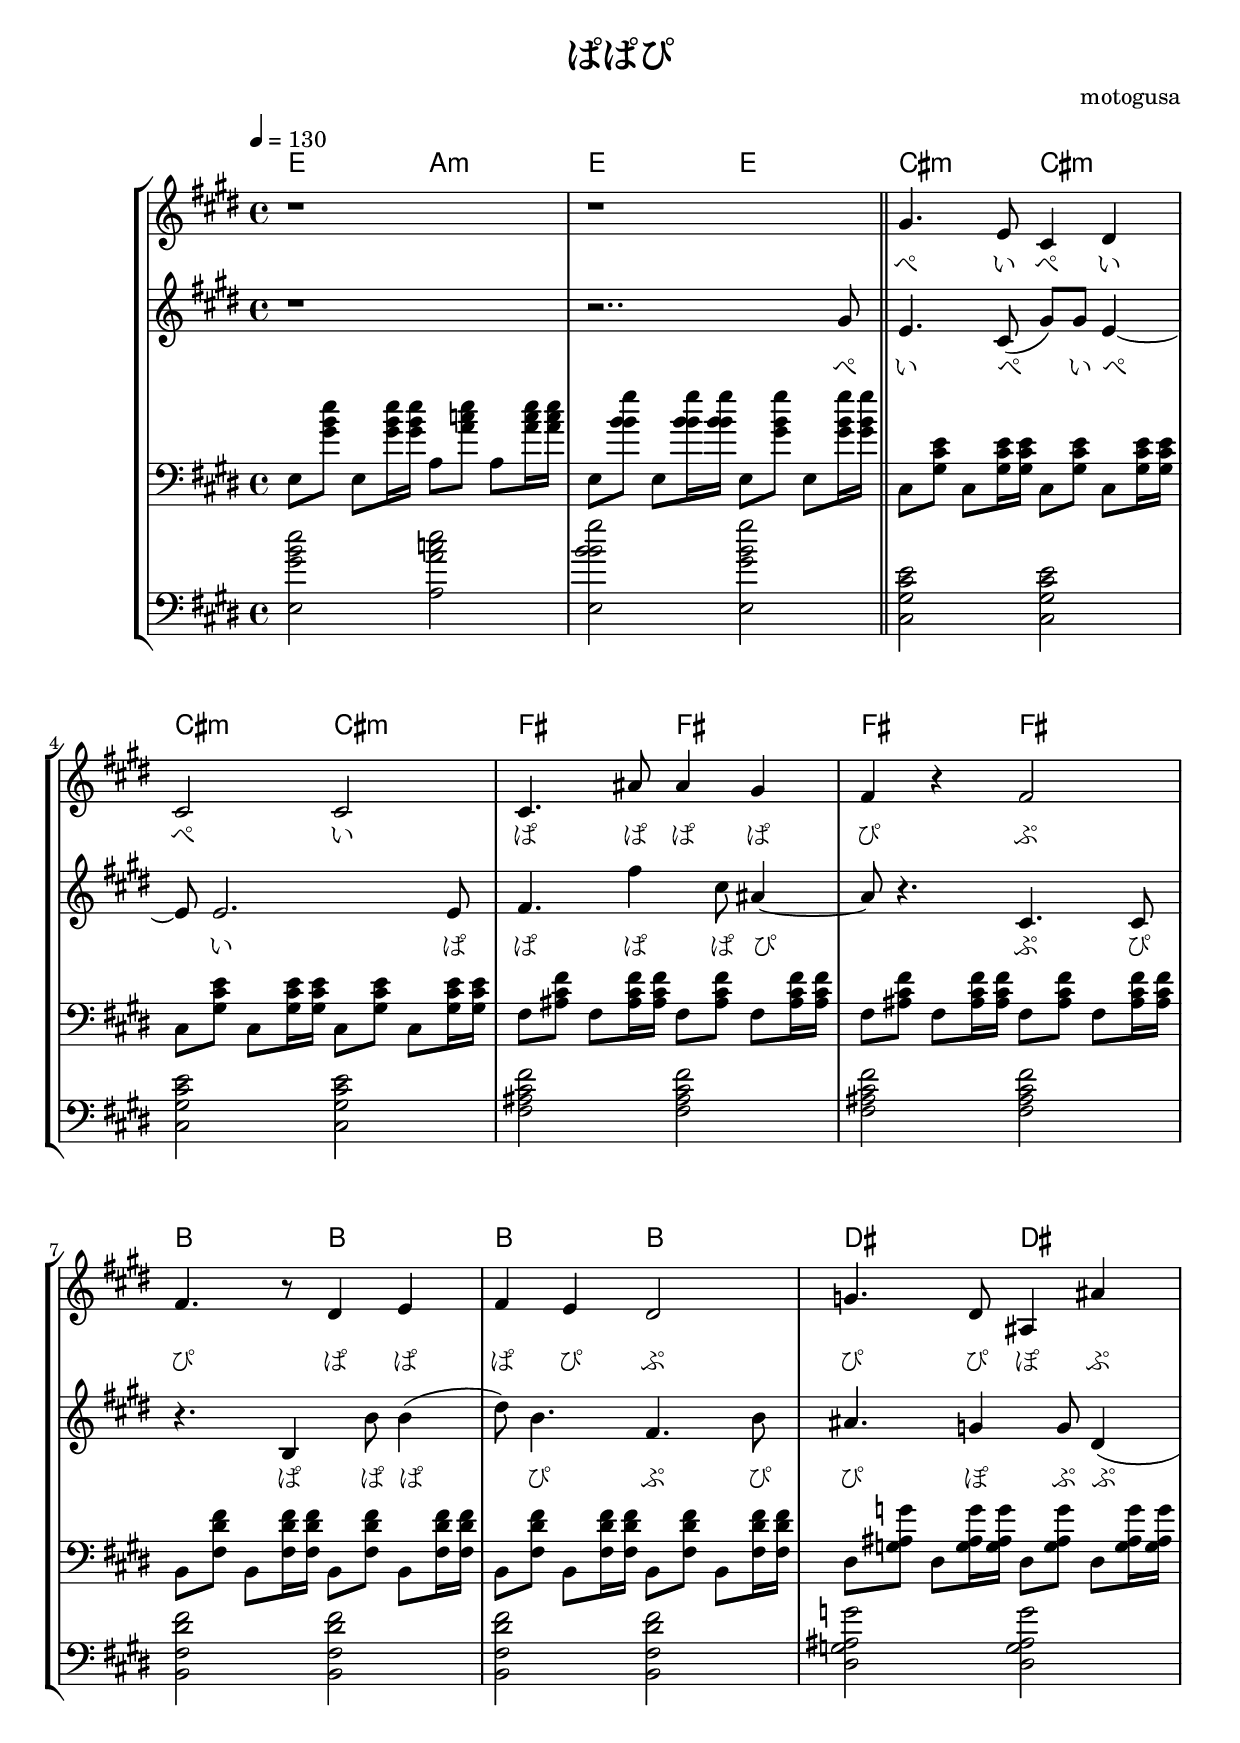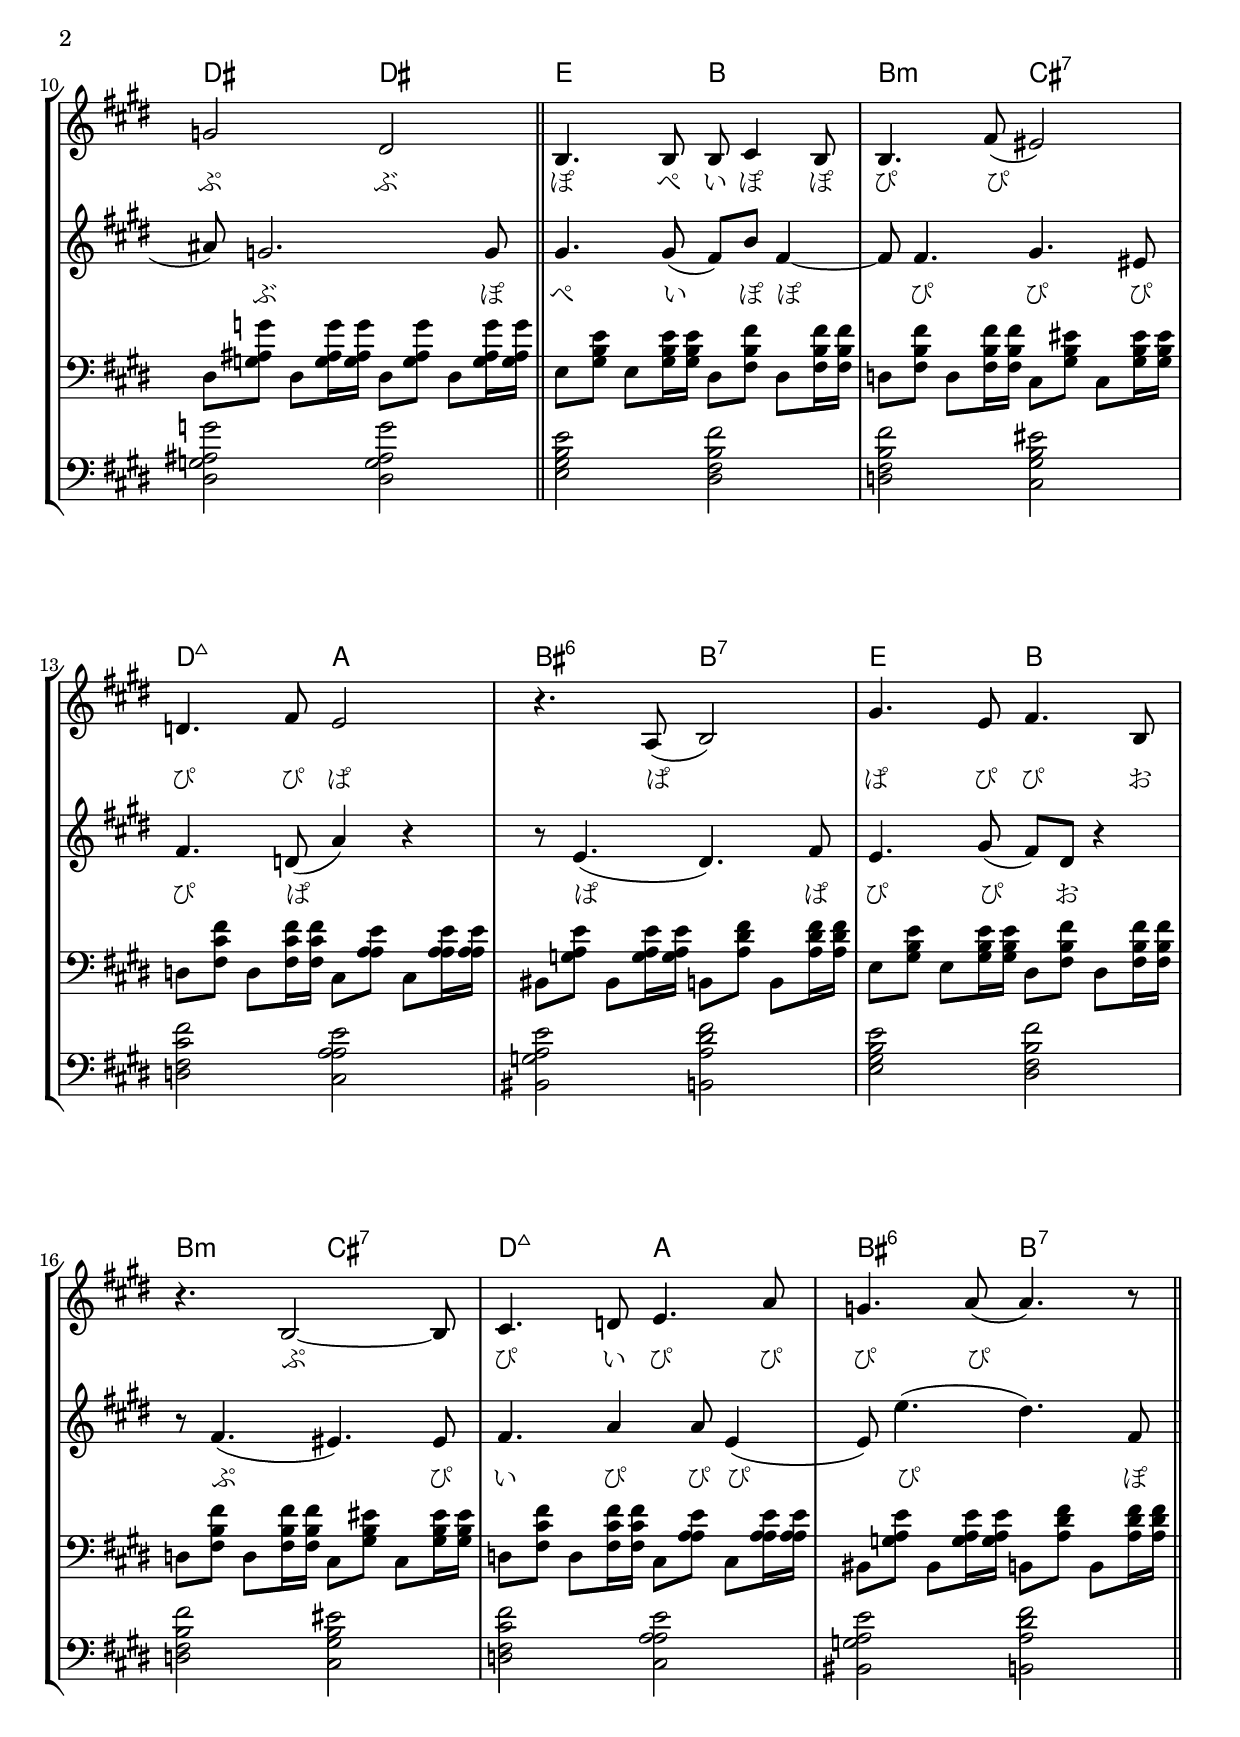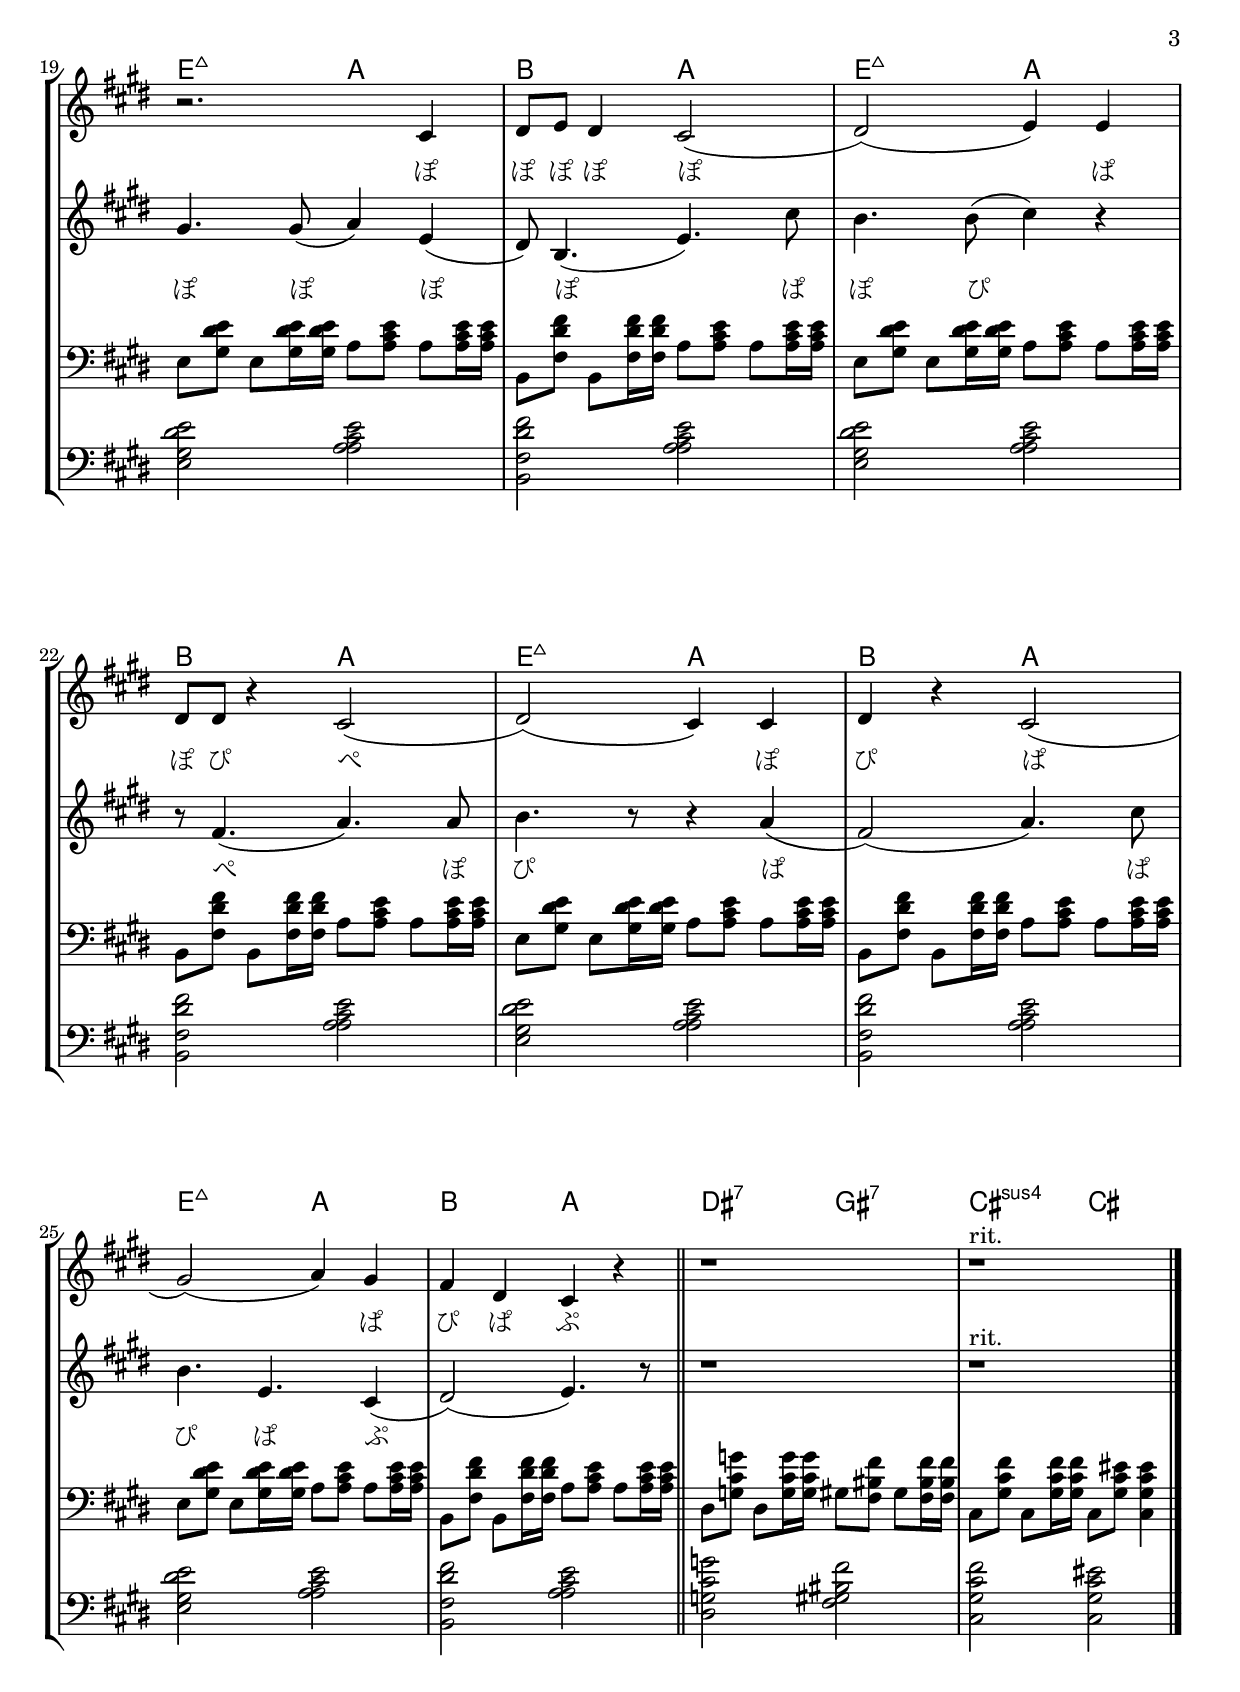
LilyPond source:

\version "2.12.1"

\header {
	title = \markup {ぱぱぴ}
	composer = \markup \center-column {motogusa}
}

harmony = \chordmode {
	e2 a:m e e 

	cis:m cis:m cis:m cis:m fis fis fis fis b b b b dis dis dis dis 

	e b b:m cis:7 d:maj7 a bis:6 b:7 e b b:m cis:7 d:maj7 a bis:6 b:7 

	e:maj7 a b a e:maj7 a b a e:maj7 a b a e:maj7 a b a 

	dis:7 gis:7 cis:sus4 cis 
}

melody = {
	\key e \major
	\tempo 4 = 130
	r1 | r1   
	\set Staff.midiInstrument = #"Cello"
	 gis'4.  e'8  cis'4  dis'4 
	cis'2  cis'2 
	cis'4.  ais'8  ais'4  gis'4 
	fis'4  r4  fis'2 
	fis'4.  r8  dis'4  e'4 
	fis'4  e'4  dis'2 
	g'4.  dis'8  ais4  ais'4 
	g'2  dis'2
	\set Staff.midiInstrument = #"Cello"
	 b4.  b8  b8  cis'4  b8 
	b4.  fis'8  (eis'2) 
	d'4.  fis'8  e'2 
	r4.  a8  (b2) 
	gis'4.  e'8  fis'4.  b8 
	r4.  b2~b8 
	cis'4.  d'8  e'4.  a'8 
	g'4.  a'8  (a'4.)  	r8 	\set Staff.midiInstrument = #"Cello"
	r2. cis'4 
	dis'8  e'8  dis'4  cis'2 
	(dis'2)  (e'4)  e'4 
	dis'8  dis'8  r4  cis'2 
	(dis'2)  (cis'4)  cis'4 
	dis'4  r4  cis'2 
	(gis'2)  (a'4)  gis'4 
	fis'4  dis'4  cis'4  	r4 	r1 | r1^"rit." \bar "|."
}

words = \lyricmode {
	
	ぺ  い  ぺ  い  ぺ  い  ぱ  ぱ  ぱ  ぱ  ぴ  ぷ  ぴ  ぱ  ぱ  ぱ  ぴ  ぷ  ぴ  ぴ  ぽ  ぷ  ぷ  ぶ  
	ぽ  ぺ  い  ぽ  ぽ  ぴ  ぴ  ぴ  ぴ  ぱ  ぱ  ぱ  ぴ  ぴ  お  ぷ  ぴ  い  ぴ  ぴ  ぴ  ぴ  
	ぽ  ぽ  ぽ  ぽ  ぽ  ぱ  ぽ  ぴ  ぺ  ぽ  ぴ  ぱ  ぱ  ぴ  ぱ  ぷ  
	
}

secondmelody = {
	\key e \major
	\tempo 4 = 130
	r1 | r2.. 
	\set Staff.midiInstrument = #"Church organ"
	gis'8 
	e'4.  cis'8  (gis'8)  gis'8  e'4~ 
	e'8  e'2.  e'8 
	fis'4.  fis''4  cis''8  ais'4~ 
	ais'8  r4.  cis'4.  cis'8 
	r4.  b4  b'8  b'4 
	(dis''8)  b'4.  fis'4.  b'8 
	ais'4.  g'4  g'8  dis'4 
	(ais'8)  g'2.  	\set Staff.midiInstrument = #"Church organ"
	g'8 
	gis'4.  gis'8  (fis'8)  b'8  fis'4~ 
	fis'8  fis'4.  gis'4.  eis'8 
	fis'4.  d'8  (a'4)  r4 
	r8  e'4.  (dis'4.)  fis'8 
	e'4.  gis'8  (fis'8)  dis'8  r4 
	r8  fis'4.  (eis'4.)  eis'8 
	fis'4.  a'4  a'8  e'4 
	(e'8)  e''4.  (dis''4.)  	\set Staff.midiInstrument = #"Church organ"
	fis'8 
	gis'4.  gis'8  (a'4)  e'4 
	(dis'8)  b4.  (e'4.)  cis''8 
	b'4.  b'8  (cis''4)  r4 
	r8  fis'4.  (a'4.)  a'8 
	b'4.  r8  r4  a'4 
	(fis'2)  (a'4.)  cis''8 
	b'4.  e'4.  cis'4 
	(dis'2)  (e'4.)  	r8 	r1 | r1^"rit." \bar "|."
}

secondwords = \lyricmode {
	
	ぺ  い  ぺ  い  ぺ  い  ぱ  ぱ  ぱ  ぱ  ぴ  ぷ  ぴ  ぱ  ぱ  ぱ  ぴ  ぷ  ぴ  ぴ  ぽ  ぷ  ぷ  ぶ  
	ぽ  ぺ  い  ぽ  ぽ  ぴ  ぴ  ぴ  ぴ  ぱ  ぱ  ぱ  ぴ  ぴ  お  ぷ  ぴ  い  ぴ  ぴ  ぴ  ぴ  
	ぽ  ぽ  ぽ  ぽ  ぽ  ぱ  ぽ  ぴ  ぺ  ぽ  ぴ  ぱ  ぱ  ぴ  ぱ  ぷ  
	
}

tempochange = {
	\tempo 4 = 130
	r1 | r1 \bar "||"
	\tempo 4 = 130
	r1 | r1 | r1 | r1 | r1 | r1 | r1 | r1 \bar "||"
	\tempo 4 = 130
	r1 | r1 | r1 | r1 | r1 | r1 | r1 | r1 \bar "||"
	\tempo 4 = 130
	r1 | r1 | r1 | r1 | r1 | r1 | r1 | r1 \bar "||"
	\tempo 4 = 130
	r1 | \tempo 4 = 97 r2 \tempo 4 = 86 r2 \bar "|."
}

mainacc = {
	\clef bass
	\set Staff.midiInstrument = #"Trumpet"
	\key e \major
	\tempo 4 = 130
	e8 <gis' b' e''> e <gis' b' e''>16 <gis' b' e''>
	a8 <a' c'' e''> a <a' c'' e''>16 <a' c'' e''>
	e8 <b' b' gis''> e <b' b' gis''>16 <b' b' gis''>
	e8 <gis' b' gis''> e <gis' b' gis''>16 <gis' b' gis''>
	\bar "||"

	\set Staff.midiInstrument = #"Trumpet"
	cis8 <gis cis' e'> cis <gis cis' e'>16 <gis cis' e'>
	cis8 <gis cis' e'> cis <gis cis' e'>16 <gis cis' e'>
	cis8 <gis cis' e'> cis <gis cis' e'>16 <gis cis' e'>
	cis8 <gis cis' e'> cis <gis cis' e'>16 <gis cis' e'>
	fis8 <ais cis' fis'> fis <ais cis' fis'>16 <ais cis' fis'>
	fis8 <ais cis' fis'> fis <ais cis' fis'>16 <ais cis' fis'>
	fis8 <ais cis' fis'> fis <ais cis' fis'>16 <ais cis' fis'>
	fis8 <ais cis' fis'> fis <ais cis' fis'>16 <ais cis' fis'>
	b,8 <fis dis' fis'> b, <fis dis' fis'>16 <fis dis' fis'>
	b,8 <fis dis' fis'> b, <fis dis' fis'>16 <fis dis' fis'>
	b,8 <fis dis' fis'> b, <fis dis' fis'>16 <fis dis' fis'>
	b,8 <fis dis' fis'> b, <fis dis' fis'>16 <fis dis' fis'>
	dis8 <g ais g'> dis <g ais g'>16 <g ais g'>
	dis8 <g ais g'> dis <g ais g'>16 <g ais g'>
	dis8 <g ais g'> dis <g ais g'>16 <g ais g'>
	dis8 <g ais g'> dis <g ais g'>16 <g ais g'>
	\bar "||"

	\set Staff.midiInstrument = #"Trumpet"
	e8 <gis b e'> e <gis b e'>16 <gis b e'>
	dis8 <fis b fis'> dis <fis b fis'>16 <fis b fis'>
	d8 <fis b fis'> d <fis b fis'>16 <fis b fis'>
	cis8 <gis b eis'> cis <gis b eis'>16 <gis b eis'>
	d8 <fis cis' fis'> d <fis cis' fis'>16 <fis cis' fis'>
	cis8 <a a e'> cis <a a e'>16 <a a e'>
	bis,8 <g a e'> bis, <g a e'>16 <g a e'>
	b,8 <a dis' fis'> b, <a dis' fis'>16 <a dis' fis'>
	e8 <gis b e'> e <gis b e'>16 <gis b e'>
	dis8 <fis b fis'> dis <fis b fis'>16 <fis b fis'>
	d8 <fis b fis'> d <fis b fis'>16 <fis b fis'>
	cis8 <gis b eis'> cis <gis b eis'>16 <gis b eis'>
	d8 <fis cis' fis'> d <fis cis' fis'>16 <fis cis' fis'>
	cis8 <a a e'> cis <a a e'>16 <a a e'>
	bis,8 <g a e'> bis, <g a e'>16 <g a e'>
	b,8 <a dis' fis'> b, <a dis' fis'>16 <a dis' fis'>
	\bar "||"

	\set Staff.midiInstrument = #"Trumpet"
	e8 <gis dis' e'> e <gis dis' e'>16 <gis dis' e'>
	a8 <a cis' e'> a <a cis' e'>16 <a cis' e'>
	b,8 <fis dis' fis'> b, <fis dis' fis'>16 <fis dis' fis'>
	a8 <a cis' e'> a <a cis' e'>16 <a cis' e'>
	e8 <gis dis' e'> e <gis dis' e'>16 <gis dis' e'>
	a8 <a cis' e'> a <a cis' e'>16 <a cis' e'>
	b,8 <fis dis' fis'> b, <fis dis' fis'>16 <fis dis' fis'>
	a8 <a cis' e'> a <a cis' e'>16 <a cis' e'>
	e8 <gis dis' e'> e <gis dis' e'>16 <gis dis' e'>
	a8 <a cis' e'> a <a cis' e'>16 <a cis' e'>
	b,8 <fis dis' fis'> b, <fis dis' fis'>16 <fis dis' fis'>
	a8 <a cis' e'> a <a cis' e'>16 <a cis' e'>
	e8 <gis dis' e'> e <gis dis' e'>16 <gis dis' e'>
	a8 <a cis' e'> a <a cis' e'>16 <a cis' e'>
	b,8 <fis dis' fis'> b, <fis dis' fis'>16 <fis dis' fis'>
	a8 <a cis' e'> a <a cis' e'>16 <a cis' e'>
	\bar "||"

	\set Staff.midiInstrument = #"Trumpet"
	dis8 <g cis' g'> dis <g cis' g'>16 <g cis' g'>
	gis8 <fis bis fis'> gis <fis bis fis'>16 <fis bis fis'>
	cis8 <gis cis' fis'> cis <gis cis' fis'>16 <gis cis' fis'>
	cis8 <gis cis' eis'>8 <cis gis cis' eis'>4
	\bar "|."
}

subacc = {
	\clef bass
	\set Staff.midiInstrument = #"Electric Grand"
	\key e \major
	\tempo 4 = 130
	<e gis' b' e''>2
	<a a' c'' e''>2
	<e b' b' gis''>2
	<e gis' b' gis''>2
	\bar "||"

	\set Staff.midiInstrument = #"Electric Grand"
	<cis gis cis' e'>2
	<cis gis cis' e'>2
	<cis gis cis' e'>2
	<cis gis cis' e'>2
	<fis ais cis' fis'>2
	<fis ais cis' fis'>2
	<fis ais cis' fis'>2
	<fis ais cis' fis'>2
	<b, fis dis' fis'>2
	<b, fis dis' fis'>2
	<b, fis dis' fis'>2
	<b, fis dis' fis'>2
	<dis g ais g'>2
	<dis g ais g'>2
	<dis g ais g'>2
	<dis g ais g'>2
	\bar "||"

	\set Staff.midiInstrument = #"Electric Grand"
	<e gis b e'>2
	<dis fis b fis'>2
	<d fis b fis'>2
	<cis gis b eis'>2
	<d fis cis' fis'>2
	<cis a a e'>2
	<bis, g a e'>2
	<b, a dis' fis'>2
	<e gis b e'>2
	<dis fis b fis'>2
	<d fis b fis'>2
	<cis gis b eis'>2
	<d fis cis' fis'>2
	<cis a a e'>2
	<bis, g a e'>2
	<b, a dis' fis'>2
	\bar "||"

	\set Staff.midiInstrument = #"Electric Grand"
	<e gis dis' e'>2
	<a a cis' e'>2
	<b, fis dis' fis'>2
	<a a cis' e'>2
	<e gis dis' e'>2
	<a a cis' e'>2
	<b, fis dis' fis'>2
	<a a cis' e'>2
	<e gis dis' e'>2
	<a a cis' e'>2
	<b, fis dis' fis'>2
	<a a cis' e'>2
	<e gis dis' e'>2
	<a a cis' e'>2
	<b, fis dis' fis'>2
	<a a cis' e'>2
	\bar "||"

	\set Staff.midiInstrument = #"Electric Grand"
	<dis g cis' g'>2
	<gis fis bis fis'>2
	<cis gis cis' fis'>2
	<cis gis cis' eis'>2
	\bar "|."
}

percA = {
	\drummode {
	r1 |r1 \bar "||"
	r1 |r1 |r1 |r1 |r1 |r1 |r1 |r1 \bar "||"
	r1 |r1 |r1 |r1 |r1 |r1 |r1 |r1 \bar "||"
	r1 |r1 |r1 |r1 |r1 |r1 |r1 |r1 \bar "||"
	r1 |r1 \bar "|."
	}
}

percB = {
	\drummode {
	r1 |r1 \bar "||"
	r1 |r1 |r1 |r1 |r1 |r1 |r1 |r1 \bar "||"
	r1 |r1 |r1 |r1 |r1 |r1 |r1 |r1 \bar "||"
	r1 |r1 |r1 |r1 |r1 |r1 |r1 |r1 \bar "||"
	r1 |r1 \bar "|."
	}
}

percC = {
	\drummode {
	r1 |r1 \bar "||"
	r1 |r1 |r1 |r1 |r1 |r1 |r1 |r1 \bar "||"
	r1 |r1 |r1 |r1 |r1 |r1 |r1 |r1 \bar "||"
	r1 |r1 |r1 |r1 |r1 |r1 |r1 |r1 \bar "||"
	r1 |r1 \bar "|."
	}
}

percD = {
	\drummode {
	r1 |r1 \bar "||"
	r1 |r1 |r1 |r1 |r1 |r1 |r1 |r1 \bar "||"
	r1 |r1 |r1 |r1 |r1 |r1 |r1 |r1 \bar "||"
	r1 |r1 |r1 |r1 |r1 |r1 |r1 |r1 \bar "||"
	r1 |r1 \bar "|."
	}
}

percE = {
	\drummode {
	r1 |r1 \bar "||"
	r1 |r1 |r1 |r1 |r1 |r1 |r1 |r1 \bar "||"
	r1 |r1 |r1 |r1 |r1 |r1 |r1 |r1 \bar "||"
	r1 |r1 |r1 |r1 |r1 |r1 |r1 |r1 \bar "||"
	r1 |r1 \bar "|."
	}
}

\score {
	<<
		\new StaffGroup <<
			\new ChordNames {\harmony}
			\new Voice = "melody" {\melody}
			\new Lyrics \lyricsto "melody" \words
			\new Voice = "secondmelody" {\secondmelody}
			\new Lyrics \lyricsto "secondmelody" \secondwords
			\new Staff = "mainacc" {\mainacc}
			\new Staff = "subacc" {\subacc}
		>>
	>>
	\layout { }
}
